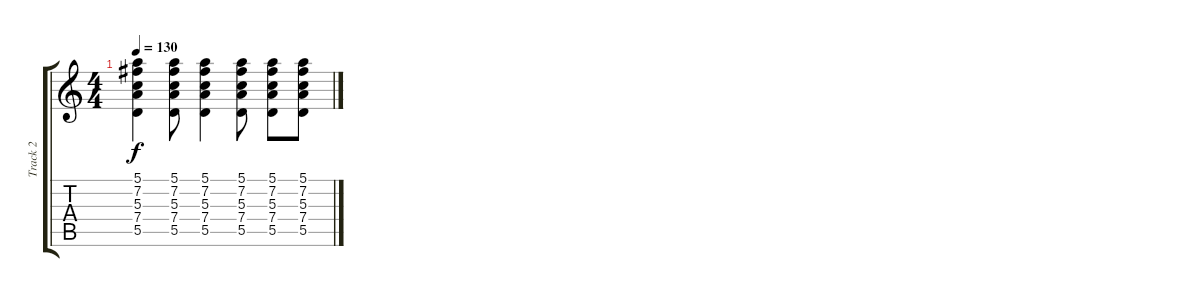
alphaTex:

\track ("Track 2" "Track 2") {instrument acousticguitarsteel}
\staff {score tabs}
\tuning (E4 B3 G3 D3 A2 E2) {hide}
\ts (4 4)
\tempo 130
\clef g2
\ks c
(5.1 7.2 5.3 7.4 5.5).4{dy f} (5.1 7.2 5.3 7.4 5.5).8 (5.1 7.2 5.3 7.4 5.5).4 (5.1 7.2 5.3 7.4 5.5).8 (5.1 7.2 5.3 7.4 5.5).8 (5.1 7.2 5.3 7.4 5.5).8
